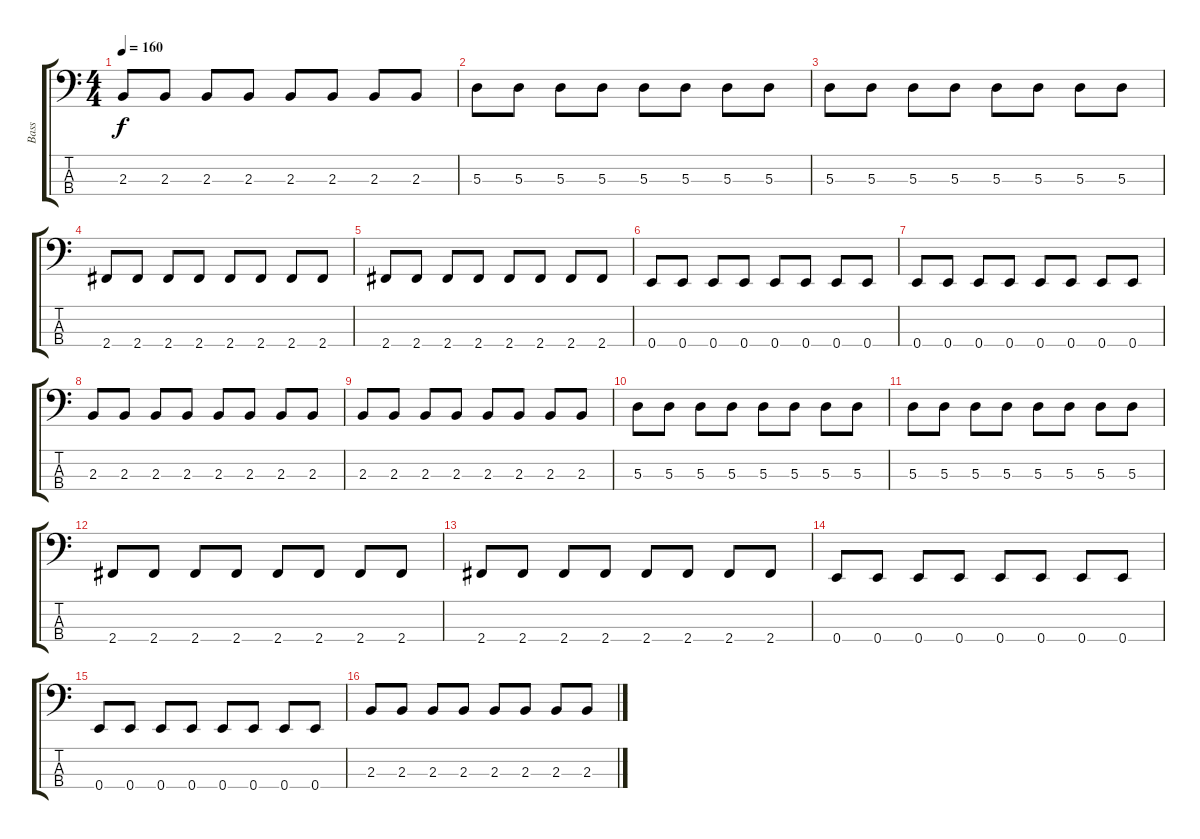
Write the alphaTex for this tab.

\track ("Bass" "Bass") {instrument electricbassfinger}
\staff {score tabs}
\tuning (G2 D2 A1 E1) {hide}
\ts (4 4)
\tempo 160
\clef f4
\ks c
2.3.8{dy f} 2.3.8 2.3.8 2.3.8 2.3.8 2.3.8 2.3.8 2.3.8 |
5.3.8 5.3.8 5.3.8 5.3.8 5.3.8 5.3.8 5.3.8 5.3.8 |
5.3.8 5.3.8 5.3.8 5.3.8 5.3.8 5.3.8 5.3.8 5.3.8 |
2.4.8 2.4.8 2.4.8 2.4.8 2.4.8 2.4.8 2.4.8 2.4.8 |
2.4.8 2.4.8 2.4.8 2.4.8 2.4.8 2.4.8 2.4.8 2.4.8 |
0.4.8 0.4.8 0.4.8 0.4.8 0.4.8 0.4.8 0.4.8 0.4.8 |
0.4.8 0.4.8 0.4.8 0.4.8 0.4.8 0.4.8 0.4.8 0.4.8 |
2.3.8 2.3.8 2.3.8 2.3.8 2.3.8 2.3.8 2.3.8 2.3.8 |
2.3.8 2.3.8 2.3.8 2.3.8 2.3.8 2.3.8 2.3.8 2.3.8 |
5.3.8 5.3.8 5.3.8 5.3.8 5.3.8 5.3.8 5.3.8 5.3.8 |
5.3.8 5.3.8 5.3.8 5.3.8 5.3.8 5.3.8 5.3.8 5.3.8 |
2.4.8 2.4.8 2.4.8 2.4.8 2.4.8 2.4.8 2.4.8 2.4.8 |
2.4.8 2.4.8 2.4.8 2.4.8 2.4.8 2.4.8 2.4.8 2.4.8 |
0.4.8 0.4.8 0.4.8 0.4.8 0.4.8 0.4.8 0.4.8 0.4.8 |
0.4.8 0.4.8 0.4.8 0.4.8 0.4.8 0.4.8 0.4.8 0.4.8 |
2.3.8 2.3.8 2.3.8 2.3.8 2.3.8 2.3.8 2.3.8 2.3.8
